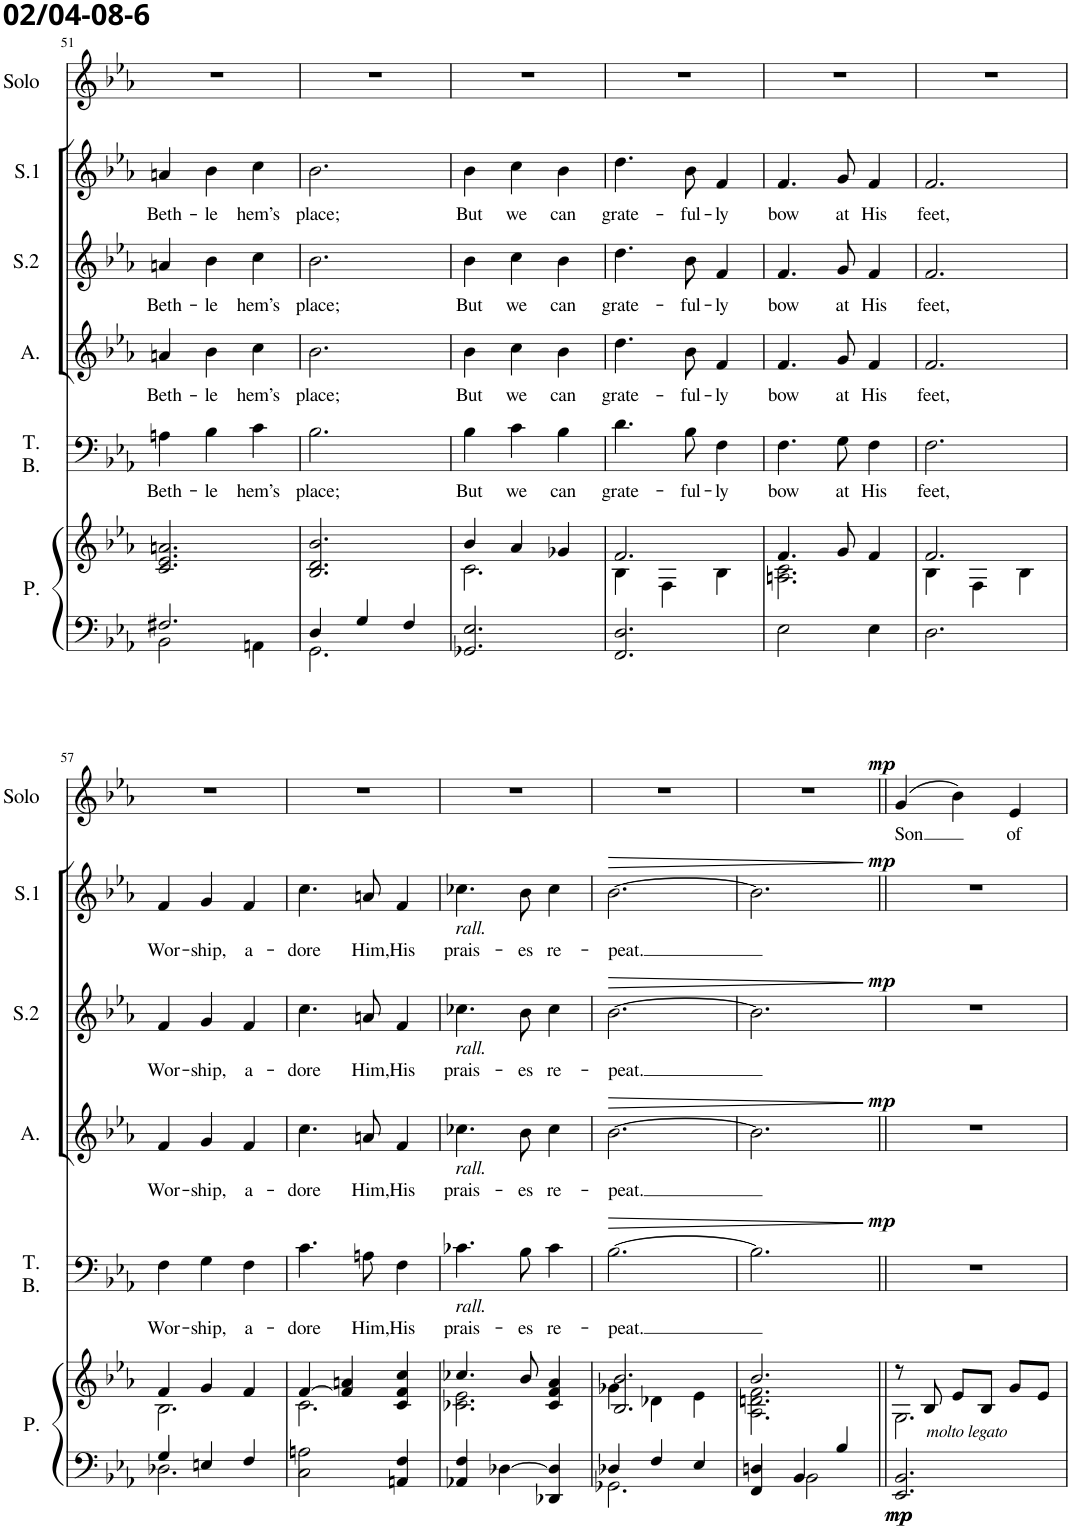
**kern	**kern	**dynam	**kern	**text	**dynam	**kern	**text	**dynam	**kern	**text	**dynam	**kern	**text	**dynam	**kern	**text	**dynam
*part6	*part6	*part6	*part5	*part5	*part5	*part4	*part4	*part4	*part3	*part3	*part3	*part2	*part2	*part2	*part1	*part1	*part1
*staff7	*staff6	*staff6/7	*staff5	*staff5	*staff5	*staff4	*staff4	*staff4	*staff3	*staff3	*staff3	*staff2	*staff2	*staff2	*staff1	*staff1	*staff1
*I"Piano	*	*	*I"Tenor Bas	*	*	*I"Alt	*	*	*I"Sopraan 2	*	*	*I"Sopraan 1	*	*	*I"Solo	*	*
*I'P.	*	*	*I'T. B.	*	*	*I'A.	*	*	*I'S.2	*	*	*I'S.1	*	*	*I'Solo	*	*
!!LO:PB:g=z
*clefF4	*clefG2	*	*clefF4	*	*	*clefG2	*	*	*clefG2	*	*	*clefG2	*	*	*clefG2	*	*
*	*	*	*	*	*	*	*	*	*Trd1c2	*	*	*Trd1c2	*	*	*	*	*
*k[b-e-a-]	*k[b-e-a-]	*	*k[b-e-a-]	*	*	*k[b-e-a-]	*	*	*k[b-e-a-]	*	*	*k[b-e-a-]	*	*	*k[b-e-a-]	*	*
*M3/4	*M3/4	*	*M3/4	*	*	*M3/4	*	*	*M3/4	*	*	*M3/4	*	*	*M3/4	*	*
=51	=51	=51	=51	=51	=51	=51	=51	=51	=51	=51	=51	=51	=51	=51	=51	=51	=51
*^	*	*	*	*	*	*	*	*	*	*	*	*	*	*	*	*	*
!	!	!	!	!	!LO:LY:b	!	!	!LO:LY:b	!	!	!LO:LY:b	!	!	!LO:LY:b	!	!	!	!
2.F#X/	2BB-\	2.c/ 2.e-/ 2.an/	.	4An\	Beth-	.	4an/	Beth-	.	4an/	Beth-	.	4an/	Beth-	.	2.r	.	.
!	!	!	!	!	!LO:LY:b	!	!	!LO:LY:b	!	!	!LO:LY:b	!	!	!LO:LY:b	!	!	!	!
.	.	.	.	4B-\	-le	.	4b-\	-le	.	4b-\	-le	.	4b-\	-le	.	.	.	.
!	!	!	!	!	!LO:LY:b	!	!	!LO:LY:b	!	!	!LO:LY:b	!	!	!LO:LY:b	!	!	!	!
.	4AAn\	.	.	4c\	hem’s	.	4cc\	hem’s	.	4cc\	hem’s	.	4cc\	hem’s	.	.	.	.
=52	=52	=52	=52	=52	=52	=52	=52	=52	=52	=52	=52	=52	=52	=52	=52	=52	=52	=52
!	!	!	!	!	!LO:LY:b	!	!	!LO:LY:b	!	!	!LO:LY:b	!	!	!LO:LY:b	!	!	!	!
4D/	2.GG\	2.B-/ 2.d/ 2.b-/	.	2.B-\	place;	.	2.b-\	place;	.	2.b-\	place;	.	2.b-\	place;	.	2.r	.	.
4G/	.	.	.	.	.	.	.	.	.	.	.	.	.	.	.	.	.	.
4F/	.	.	.	.	.	.	.	.	.	.	.	.	.	.	.	.	.	.
*v	*v	*	*	*	*	*	*	*	*	*	*	*	*	*	*	*	*	*
=53	=53	=53	=53	=53	=53	=53	=53	=53	=53	=53	=53	=53	=53	=53	=53	=53	=53
*	*^	*	*	*	*	*	*	*	*	*	*	*	*	*	*	*	*
!	!	!	!	!	!LO:LY:b	!	!	!LO:LY:b	!	!	!LO:LY:b	!	!	!LO:LY:b	!	!	!	!
2.GG-X/ 2.E-/	4b-/	2.c\	.	4B-\	But	.	4b-\	But	.	4b-\	But	.	4b-\	But	.	2.r	.	.
!	!	!	!	!	!LO:LY:b	!	!	!LO:LY:b	!	!	!LO:LY:b	!	!	!LO:LY:b	!	!	!	!
.	4a-/	.	.	4c\	we	.	4cc\	we	.	4cc\	we	.	4cc\	we	.	.	.	.
!	!	!	!	!	!LO:LY:b	!	!	!LO:LY:b	!	!	!LO:LY:b	!	!	!LO:LY:b	!	!	!	!
.	4g-X/	.	.	4B-\	can	.	4b-\	can	.	4b-\	can	.	4b-\	can	.	.	.	.
=54	=54	=54	=54	=54	=54	=54	=54	=54	=54	=54	=54	=54	=54	=54	=54	=54	=54	=54
!	!	!	!	!	!LO:LY:b	!	!	!LO:LY:b	!	!	!LO:LY:b	!	!	!LO:LY:b	!	!	!	!
2.FF/ 2.D/	2.f/	4B-\	.	4.d\	grate-	.	4.dd\	grate-	.	4.dd\	grate-	.	4.dd\	grate-	.	2.r	.	.
.	.	4F\	.	.	.	.	.	.	.	.	.	.	.	.	.	.	.	.
!	!	!	!	!	!LO:LY:b	!	!	!LO:LY:b	!	!	!LO:LY:b	!	!	!LO:LY:b	!	!	!	!
.	.	.	.	8B-\	-ful-	.	8b-\	-ful-	.	8b-\	-ful-	.	8b-\	-ful-	.	.	.	.
!	!	!	!	!	!LO:LY:b	!	!	!LO:LY:b	!	!	!LO:LY:b	!	!	!LO:LY:b	!	!	!	!
.	.	4B-\	.	4F\	-ly	.	4f/	-ly	.	4f/	-ly	.	4f/	-ly	.	.	.	.
=55	=55	=55	=55	=55	=55	=55	=55	=55	=55	=55	=55	=55	=55	=55	=55	=55	=55	=55
!	!	!	!	!	!LO:LY:b	!	!	!LO:LY:b	!	!	!LO:LY:b	!	!	!LO:LY:b	!	!	!	!
2E-\	4.f/	2.An\ 2.c\	.	4.F\	bow	.	4.f/	bow	.	4.f/	bow	.	4.f/	bow	.	2.r	.	.
!	!	!	!	!	!LO:LY:b	!	!	!LO:LY:b	!	!	!LO:LY:b	!	!	!LO:LY:b	!	!	!	!
.	8g/	.	.	8G\	at	.	8g/	at	.	8g/	at	.	8g/	at	.	.	.	.
!	!	!	!	!	!LO:LY:b	!	!	!LO:LY:b	!	!	!LO:LY:b	!	!	!LO:LY:b	!	!	!	!
4E-\	4f/	.	.	4F\	His	.	4f/	His	.	4f/	His	.	4f/	His	.	.	.	.
=56	=56	=56	=56	=56	=56	=56	=56	=56	=56	=56	=56	=56	=56	=56	=56	=56	=56	=56
!	!	!	!	!	!LO:LY:b	!	!	!LO:LY:b	!	!	!LO:LY:b	!	!	!LO:LY:b	!	!	!	!
2.D\	2.f/	4B-\	.	2.F\	feet,	.	2.f/	feet,	.	2.f/	feet,	.	2.f/	feet,	.	2.r	.	.
.	.	4F\	.	.	.	.	.	.	.	.	.	.	.	.	.	.	.	.
.	.	4B-\	.	.	.	.	.	.	.	.	.	.	.	.	.	.	.	.
!!LO:LB:g=z
=57	=57	=57	=57	=57	=57	=57	=57	=57	=57	=57	=57	=57	=57	=57	=57	=57	=57	=57
*^	*	*	*	*	*	*	*	*	*	*	*	*	*	*	*	*	*	*
!	!	!	!	!	!	!LO:LY:b	!	!	!LO:LY:b	!	!	!LO:LY:b	!	!	!LO:LY:b	!	!	!	!
4G/	2.D-X\	4f/	2.B-\	.	4F\	Wor-	.	4f/	Wor-	.	4f/	Wor-	.	4f/	Wor-	.	2.r	.	.
!	!	!	!	!	!	!LO:LY:b	!	!	!LO:LY:b	!	!	!LO:LY:b	!	!	!LO:LY:b	!	!	!	!
4En/	.	4g/	.	.	4G\	-ship,	.	4g/	-ship,	.	4g/	-ship,	.	4g/	-ship,	.	.	.	.
!	!	!	!	!	!	!LO:LY:b	!	!	!LO:LY:b	!	!	!LO:LY:b	!	!	!LO:LY:b	!	!	!	!
4F/	.	4f/	.	.	4F\	a-	.	4f/	a-	.	4f/	a-	.	4f/	a-	.	.	.	.
*v	*v	*	*	*	*	*	*	*	*	*	*	*	*	*	*	*	*	*	*
=58	=58	=58	=58	=58	=58	=58	=58	=58	=58	=58	=58	=58	=58	=58	=58	=58	=58	=58
!	!	!	!	!	!LO:LY:b	!	!	!LO:LY:b	!	!	!LO:LY:b	!	!	!LO:LY:b	!	!	!	!
2C\ 2An\	[4f/	2.c\	.	4.c\	-dore	.	4.cc\	-dore	.	4.cc\	-dore	.	4.cc\	-dore	.	2.r	.	.
.	4f/] 4an/	.	.	.	.	.	.	.	.	.	.	.	.	.	.	.	.	.
!	!	!	!	!	!LO:LY:b	!	!	!LO:LY:b	!	!	!LO:LY:b	!	!	!LO:LY:b	!	!	!	!
.	.	.	.	8An\	Him,	.	8an/	Him,	.	8an/	Him,	.	8an/	Him,	.	.	.	.
!	!	!	!	!	!LO:LY:b	!	!	!LO:LY:b	!	!	!LO:LY:b	!	!	!LO:LY:b	!	!	!	!
4AAn/ 4F/	4c/ 4f/ 4cc/	.	.	4F\	His	.	4f/	His	.	4f/	His	.	4f/	His	.	.	.	.
=59	=59	=59	=59	=59	=59	=59	=59	=59	=59	=59	=59	=59	=59	=59	=59	=59	=59	=59
!	!	!	!	!	!	!	!	!	!	!	!	!	!LO:TX:b:i:t=rall.	!	!	!	!	!
!	!	!	!	!	!	!	!	!	!	!LO:TX:b:i:t=rall.	!	!	!	!	!	!	!	!
!	!	!	!	!	!	!	!LO:TX:b:i:t=rall.	!	!	!	!	!	!	!	!	!	!	!
!	!	!	!	!LO:TX:b:i:t=rall.	!	!	!	!	!	!	!	!	!	!	!	!	!	!
!	!	!	!	!	!LO:LY:b	!	!	!LO:LY:b	!	!	!LO:LY:b	!	!	!LO:LY:b	!	!	!	!
4AA-X/ 4F/	4.cc-X/	2.c-X\ 2.e-\	.	4.c-X\	prais-	.	4.cc-X\	prais-	.	4.cc-X\	prais-	.	4.cc-X\	prais-	.	2.r	.	.
[4D-X\	.	.	.	.	.	.	.	.	.	.	.	.	.	.	.	.	.	.
!	!	!	!	!	!LO:LY:b	!	!	!LO:LY:b	!	!	!LO:LY:b	!	!	!LO:LY:b	!	!	!	!
.	8b-/	.	.	8B-\	-es	.	8b-\	-es	.	8b-\	-es	.	8b-\	-es	.	.	.	.
!	!	!	!	!	!LO:LY:b	!	!	!LO:LY:b	!	!	!LO:LY:b	!	!	!LO:LY:b	!	!	!	!
4DD-X/ 4D-/]	4c-/ 4f/ 4a-/	.	.	4c-\	re-	.	4cc-\	re-	.	4cc-\	re-	.	4cc-\	re-	.	.	.	.
=60	=60	=60	=60	=60	=60	=60	=60	=60	=60	=60	=60	=60	=60	=60	=60	=60	=60	=60
*^	*	*	*	*	*	*	*	*	*	*	*	*	*	*	*	*	*	*
!	!	!	!	!	!	!LO:LY:b	!LO:HP:b	!	!LO:LY:b	!LO:HP:b	!	!LO:LY:b	!LO:HP:b	!	!LO:LY:b	!LO:HP:b	!	!	!
4D-X/	2.GG-X\	2.B-/ 2.b-/	4g-X\	.	[2.B-\	-peat.	>	[2.b-\	-peat.	>	[2.b-\	-peat.	>	[2.b-\	-peat.	>	2.r	.	.
4F/	.	.	4d-X\	.	.	.	.	.	.	.	.	.	.	.	.	.	.	.	.
4E-/	.	.	4e-\	.	.	.	.	.	.	.	.	.	.	.	.	.	.	.	.
=61	=61	=61	=61	=61	=61	=61	=61	=61	=61	=61	=61	=61	=61	=61	=61	=61	=61	=61	=61
4Dn/	4FF/	2.b-/	2.A-\ 2.dn\ 2.f\	.	2.B-\]	.	.	2.b-\]	.	.	2.b-\]	.	.	2.b-\]	.	.	2.r	.	.
4BB-/	2BB-\	.	.	.	.	.	.	.	.	.	.	.	.	.	.	.	.	.	.
4B-/	.	.	.	.	.	.	.	.	.	.	.	.	.	.	.	.	.	.	.
*v	*v	*	*	*	*	*	*	*	*	*	*	*	*	*	*	*	*	*	*
*	*v	*v	*	*	*	*	*	*	*	*	*	*	*	*	*	*	*	*
.	.	.	.	.	]	.	.	]	.	.	]	.	.	]	.	.	.
=62||	=62||	=62||	=62||	=62||	=62||	=62||	=62||	=62||	=62||	=62||	=62||	=62||	=62||	=62||	=62||	=62||	=62||
*	*^	*	*	*	*	*	*	*	*	*	*	*	*	*	*	*	*
!	!	!	!LO:DY:b=2	!	!	!	!	!	!	!	!	!	!	!	!	!	!LO:LY:b	!
!	!	!	!LO:DY:n=1:b=2	!	!	!LO:DY:a	!	!	!LO:DY:a	!	!	!LO:DY:a	!	!	!LO:DY:a	!	!	!LO:DY:a
2.EE-/ 2.BB-/	8r	2.G\	mp mp	2.r	.	mp	2.r	.	mp	2.r	.	mp	2.r	.	mp	(4g/	Son	mp
!	!LO:TX:b:i:t=molto legato	!	!	!	!	!	!	!	!	!	!	!	!	!	!	!	!	!
.	8B-/	.	.	.	.	.	.	.	.	.	.	.	.	.	.	.	.	.
.	8e-/L	.	.	.	.	.	.	.	.	.	.	.	.	.	.	4b-\)	.	.
.	8B-/J	.	.	.	.	.	.	.	.	.	.	.	.	.	.	.	.	.
!	!	!	!	!	!	!	!	!	!	!	!	!	!	!	!	!	!LO:LY:b	!
.	8g/L	.	.	.	.	.	.	.	.	.	.	.	.	.	.	4e-/	of	.
.	8e-/J	.	.	.	.	.	.	.	.	.	.	.	.	.	.	.	.	.
*	*v	*v	*	*	*	*	*	*	*	*	*	*	*	*	*	*	*	*
=	=	=	=	=	=	=	=	=	=	=	=	=	=	=	=	=	=
*-	*-	*-	*-	*-	*-	*-	*-	*-	*-	*-	*-	*-	*-	*-	*-	*-	*-
